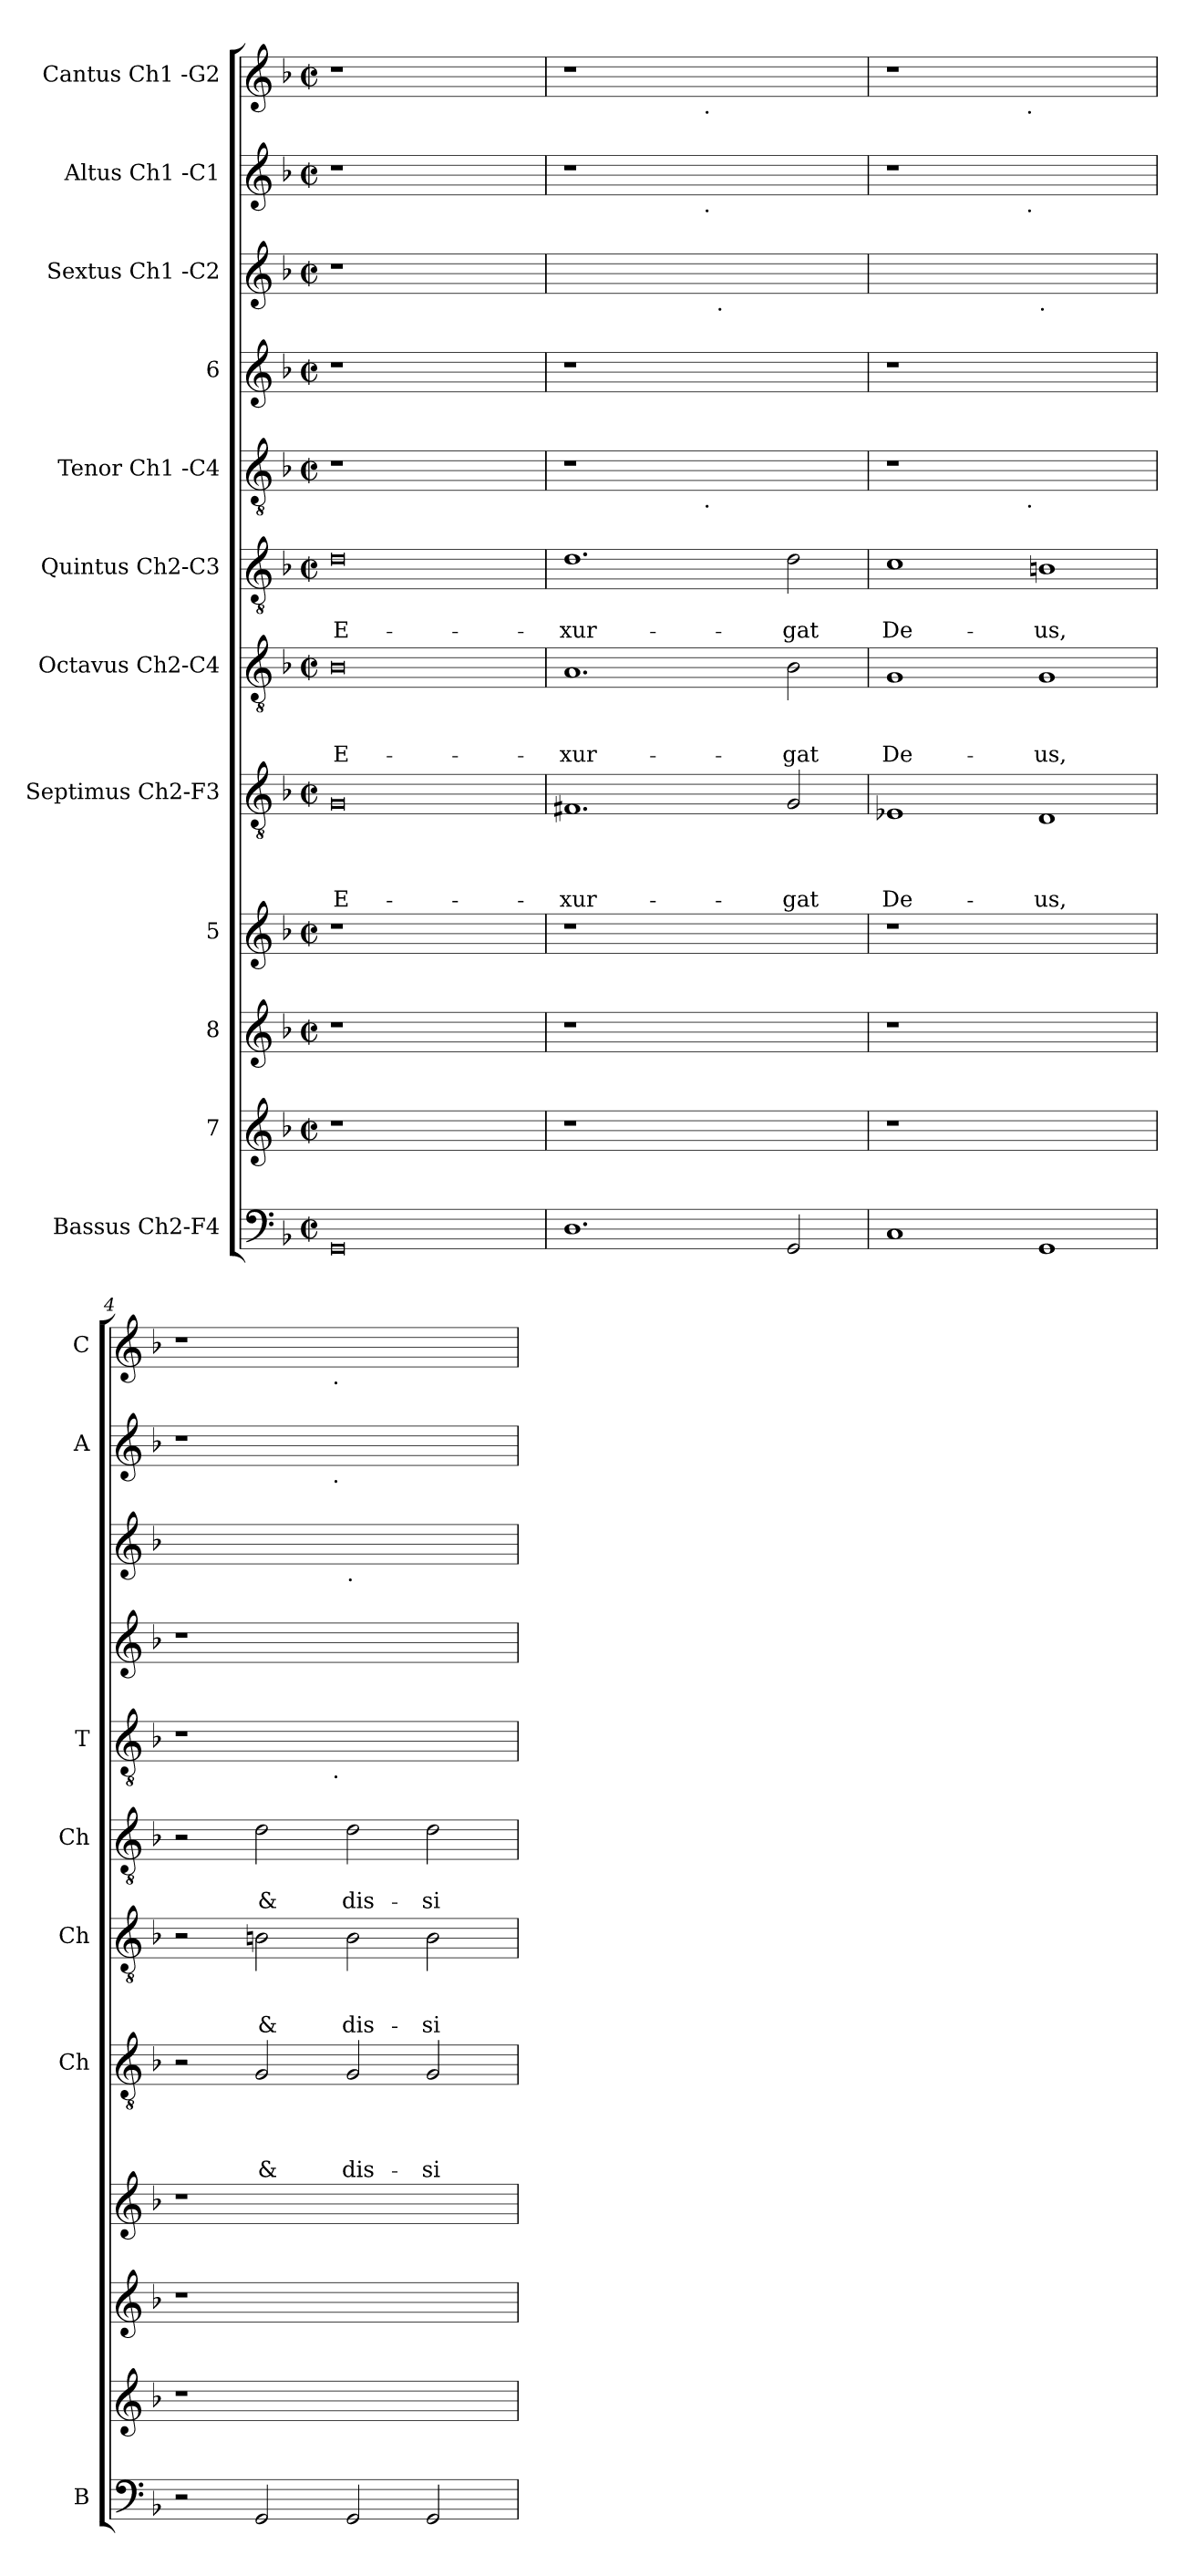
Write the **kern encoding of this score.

**kern	**kern	**kern	**kern	**kern	**text	**text	**text	**text	**kern	**text	**text	**text	**kern	**text	**text	**kern	**kern	**kern	**kern	**kern
*part12	*part11	*part10	*part9	*part8	*part8	*part8	*part8	*part8	*part7	*part7	*part7	*part7	*part6	*part6	*part6	*part5	*part4	*part3	*part2	*part1
*staff12	*staff11	*staff10	*staff9	*staff8	*staff8	*staff8	*staff8	*staff8	*staff7	*staff7	*staff7	*staff7	*staff6	*staff6	*staff6	*staff5	*staff4	*staff3	*staff2	*staff1
*I"Bassus Ch2-F4	*I"7	*I"8	*I"5	*I"Septimus Ch2-F3	*	*	*	*	*I"Octavus Ch2-C4	*	*	*	*I"Quintus Ch2-C3	*	*	*I"Tenor Ch1 -C4	*I"6	*I"Sextus Ch1 -C2	*I"Altus Ch1 -C1	*I"Cantus Ch1 -G2
*I'B	*	*	*	*I'Ch	*	*	*	*	*I'Ch	*	*	*	*I'Ch	*	*	*I'T	*	*	*I'A	*I'C
*clefF4	*clefG2	*clefG2	*clefG2	*clefGv2	*	*	*	*	*clefGv2	*	*	*	*clefGv2	*	*	*clefGv2	*clefG2	*clefG2	*clefG2	*clefG2
*ITrd7c12	*	*	*	*	*	*	*	*	*	*	*	*	*	*	*	*	*	*	*	*
*k[b-]	*k[b-]	*k[b-]	*k[b-]	*k[b-]	*	*	*	*	*k[b-]	*	*	*	*k[b-]	*	*	*k[b-]	*k[b-]	*k[b-]	*k[b-]	*k[b-]
*F:	*F:	*F:	*F:	*F:	*	*	*	*	*F:	*	*	*	*F:	*	*	*F:	*F:	*F:	*F:	*F:
*M2/2	*M2/2	*M2/2	*M2/2	*M2/2	*	*	*	*	*M2/2	*	*	*	*M2/2	*	*	*M2/2	*M2/2	*M2/2	*M2/2	*M2/2
*met(c|)	*met(c|)	*met(c|)	*met(c|)	*met(c|)	*	*	*	*	*met(c|)	*	*	*	*met(c|)	*	*	*met(c|)	*met(c|)	*met(c|)	*met(c|)	*met(c|)
=1	=1	=1	=1	=1	=1	=1	=1	=1	=1	=1	=1	=1	=1	=1	=1	=1	=1	=1	=1	=1
!	!	!	!	!	!	!	!	!LO:LY:a:rj	!	!	!	!LO:LY:b:rj	!	!	!LO:LY:b:rj	!	!	!	!	!
0GGG	1r	1r	1r	0G	.	.	.	E-	0B-	.	.	E-	0d	.	E-	1r	1r	1r	1r	1r
.	1ryy	1ryy	1ryy	.	.	.	.	.	.	.	.	.	.	.	.	1ryy	1ryy	1ryy	1ryy	1ryy
=2	=2	=2	=2	=2	=2	=2	=2	=2	=2	=2	=2	=2	=2	=2	=2	=2	=2	=2	=2	=2
!	!	!	!	!	!	!	!	!LO:LY:a:rj	!	!	!	!LO:LY:b:rj	!	!	!LO:LY:b:rj	!	!	!	!	!
*	*	*	*	*	*	*	*	*	*	*	*	*	*	*	*	*^	*	*	*^	*^
1.DD	1r	1r	1r	1.F#X	.	.	.	-xur-	1.A	.	.	-xur-	1.d	.	-xur-	1r	2ryy	1r	1ryy	1r	2ryy	1r	2ryy
.	.	.	.	.	.	.	.	.	.	.	.	.	.	.	.	.	4...ryy	.	.	.	4...ryy	.	4...ryy
!	!	!	!	!	!	!	!	!	!	!	!	!	!	!	!	!	!	!	!	!	!	!	!LO:TX:b:t=.
!	!	!	!	!	!	!	!	!	!	!	!	!	!	!	!	!	!	!	!	!	!LO:TX:b:t=.	!	!
!	!	!	!	!	!	!	!	!	!	!	!	!	!	!	!	!	!LO:TX:b:t=.	!	!	!	!	!	!
.	.	.	.	.	.	.	.	.	.	.	.	.	.	.	.	.	1ryy	.	.	.	1ryy	.	1ryy
!	!	!	!	!	!	!	!	!	!	!	!	!	!	!	!	!	!	!	!LO:TX:b:t=.	!	!	!	!
.	1ryy	1ryy	1ryy	.	.	.	.	.	.	.	.	.	.	.	.	1ryy	.	1ryy	1ryy	1ryy	.	1ryy	.
!	!	!	!	!	!	!	!	!LO:LY:a:rj	!	!	!	!LO:LY:b:rj	!	!	!LO:LY:b:rj	!	!	!	!	!	!	!	!
2GGG/	.	.	.	2G/	.	.	.	-gat	2B-\	.	.	-gat	2d\	.	-gat	.	.	.	.	.	.	.	.
.	.	.	.	.	.	.	.	.	.	.	.	.	.	.	.	.	32ryy	.	.	.	32ryy	.	32ryy
=3	=3	=3	=3	=3	=3	=3	=3	=3	=3	=3	=3	=3	=3	=3	=3	=3	=3	=3	=3	=3	=3	=3	=3
!	!	!	!	!	!	!	!	!LO:LY:a:rj	!	!	!	!LO:LY:b:rj	!	!	!LO:LY:b:rj	!	!	!	!	!	!	!	!
1CC	1r	1r	1r	1E-X	.	.	.	De-	1G	.	.	De-	1c	.	De-	1r	2ryy	1r	1ryy	1r	2ryy	1r	2ryy
.	.	.	.	.	.	.	.	.	.	.	.	.	.	.	.	.	4...ryy	.	.	.	4...ryy	.	4...ryy
!	!	!	!	!	!	!	!	!	!	!	!	!	!	!	!	!	!	!	!	!	!	!	!LO:TX:b:t=.
!	!	!	!	!	!	!	!	!	!	!	!	!	!	!	!	!	!	!	!	!	!LO:TX:b:t=.	!	!
!	!	!	!	!	!	!	!	!	!	!	!	!	!	!	!	!	!LO:TX:b:t=.	!	!	!	!	!	!
.	.	.	.	.	.	.	.	.	.	.	.	.	.	.	.	.	1ryy	.	.	.	1ryy	.	1ryy
!	!	!	!	!	!	!	!	!	!	!	!	!	!	!	!	!	!	!	!LO:TX:b:t=.	!	!	!	!
!	!	!	!	!	!	!	!	!LO:LY:a:rj	!	!	!	!LO:LY:b:rj	!	!	!LO:LY:b:rj	!	!	!	!	!	!	!	!
1GGG	1ryy	1ryy	1ryy	1D	.	.	.	-us,	1G	.	.	-us,	1Bn	.	-us,	1ryy	.	1ryy	1ryy	1ryy	.	1ryy	.
.	.	.	.	.	.	.	.	.	.	.	.	.	.	.	.	.	32ryy	.	.	.	32ryy	.	32ryy
=4	=4	=4	=4	=4	=4	=4	=4	=4	=4	=4	=4	=4	=4	=4	=4	=4	=4	=4	=4	=4	=4	=4	=4
2r	1r	1r	1r	2r	.	.	.	.	2r	.	.	.	2r	.	.	1r	2ryy	1r	1ryy	1r	2ryy	1r	2ryy
!	!	!	!	!	!	!	!	!LO:LY:a:rj	!	!	!	!LO:LY:b:rj	!	!	!LO:LY:b:rj	!	!	!	!	!	!	!	!
2GGG/	.	.	.	2G/	.	.	.	&	2Bn\	.	.	&	2d\	.	&	.	4...ryy	.	.	.	4...ryy	.	4...ryy
!	!	!	!	!	!	!	!	!	!	!	!	!	!	!	!	!	!	!	!	!	!	!	!LO:TX:b:t=.
!	!	!	!	!	!	!	!	!	!	!	!	!	!	!	!	!	!	!	!	!	!LO:TX:b:t=.	!	!
!	!	!	!	!	!	!	!	!	!	!	!	!	!	!	!	!	!LO:TX:b:t=.	!	!	!	!	!	!
.	.	.	.	.	.	.	.	.	.	.	.	.	.	.	.	.	1ryy	.	.	.	1ryy	.	1ryy
!	!	!	!	!	!	!	!	!	!	!	!	!	!	!	!	!	!	!	!LO:TX:b:t=.	!	!	!	!
!	!	!	!	!	!	!	!	!LO:LY:a:rj	!	!	!	!LO:LY:b:rj	!	!	!LO:LY:b:rj	!	!	!	!	!	!	!	!
2GGG/	1ryy	1ryy	1ryy	2G/	.	.	.	dis-	2B\	.	.	dis-	2d\	.	dis-	1ryy	.	1ryy	1ryy	1ryy	.	1ryy	.
!	!	!	!	!	!	!	!	!LO:LY:a:rj	!	!	!	!LO:LY:b:rj	!	!	!LO:LY:b:rj	!	!	!	!	!	!	!	!
2GGG/	.	.	.	2G/	.	.	.	-si-	2B\	.	.	-si-	2d\	.	-si-	.	.	.	.	.	.	.	.
.	.	.	.	.	.	.	.	.	.	.	.	.	.	.	.	.	32ryy	.	.	.	32ryy	.	32ryy
*	*	*	*	*	*	*	*	*	*	*	*	*	*	*	*	*	*	*	*	*v	*v	*	*
*	*	*	*	*	*	*	*	*	*	*	*	*	*	*	*	*v	*v	*	*	*	*v	*v
=	=	=	=	=	=	=	=	=	=	=	=	=	=	=	=	=	=	=	=	=
*-	*-	*-	*-	*-	*-	*-	*-	*-	*-	*-	*-	*-	*-	*-	*-	*-	*-	*-	*-	*-
